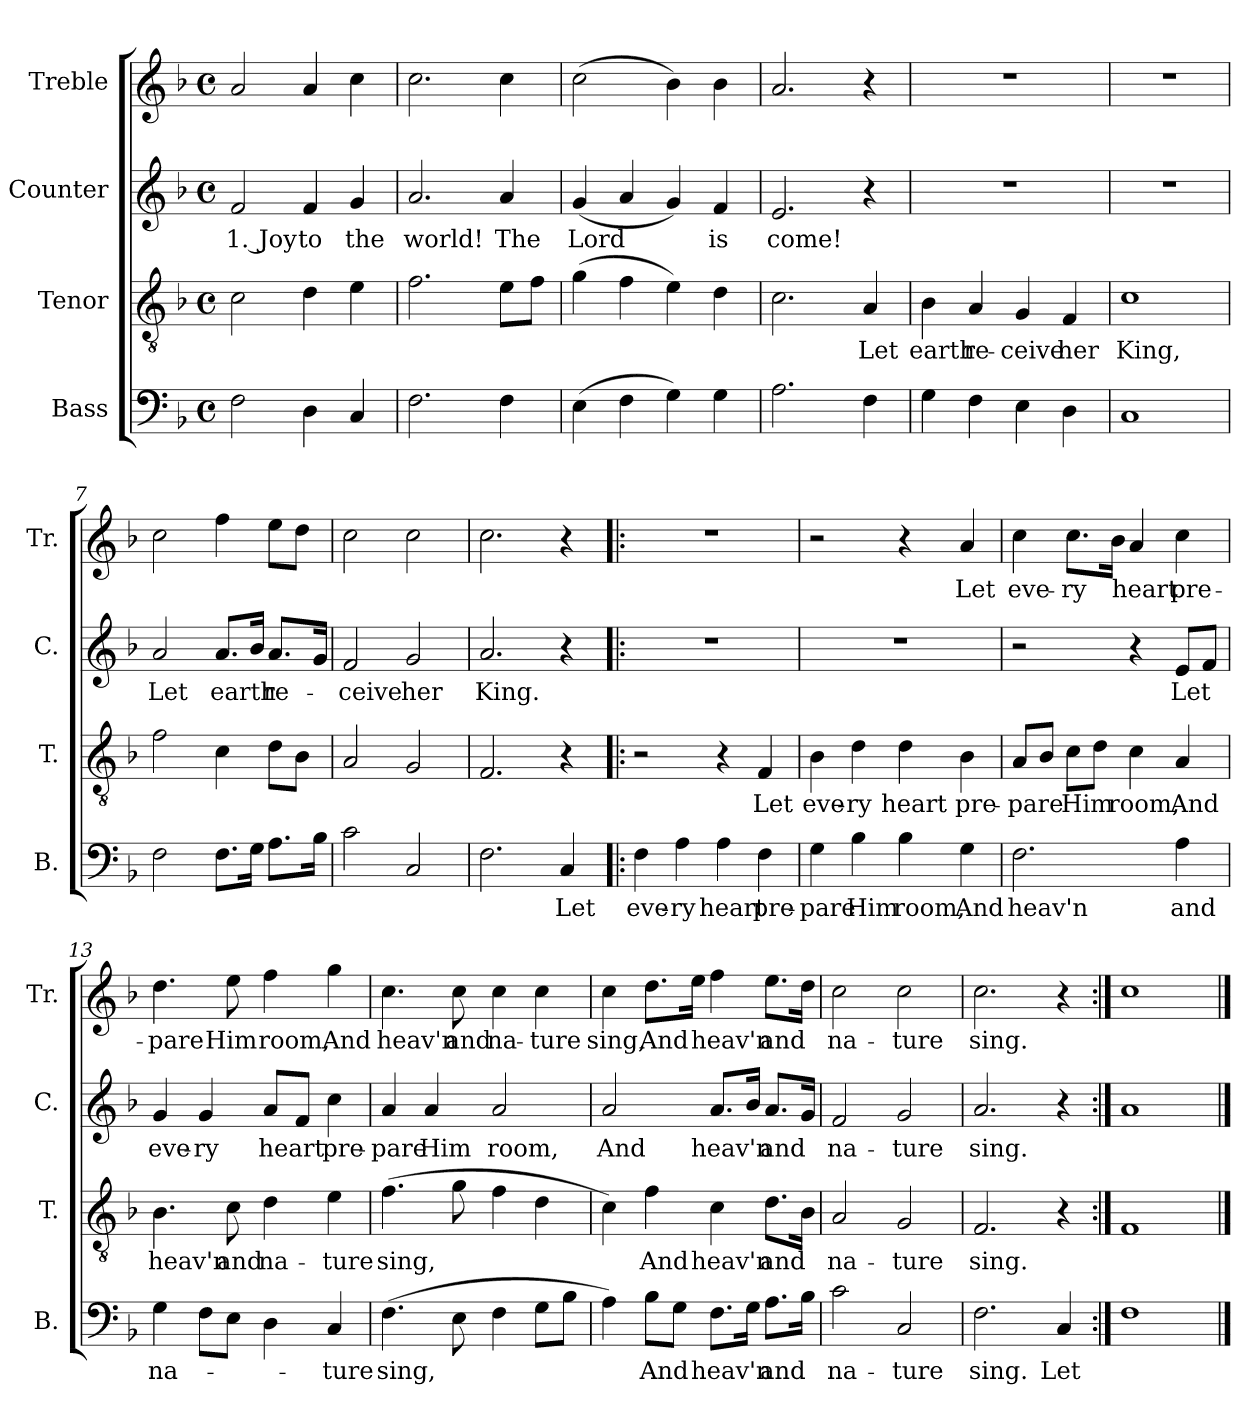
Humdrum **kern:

**kern	**text	**kern	**text	**kern	**text	**kern	**text
*part4	*part4	*part3	*part3	*part2	*part2	*part1	*part1
*staff4	*staff4	*staff3	*staff3	*staff2	*staff2	*staff1	*staff1
*I"Bass	*	*I"Tenor	*	*I"Counter	*	*I"Treble	*
*I'B.	*	*I'T.	*	*I'C.	*	*I'Tr.	*
*clefF4	*	*clefGv2	*	*clefG2	*	*clefG2	*
*k[b-]	*	*k[b-]	*	*k[b-]	*	*k[b-]	*
*M4/4	*	*M4/4	*	*M4/4	*	*M4/4	*
*met(c)	*	*met(c)	*	*met(c)	*	*met(c)	*
=1	=1	=1	=1	=1	=1	=1	=1
2F\	.	2c\	.	2f/	1. Joy	2a/	.
4D\	.	4d\	.	4f/	to	4a/	.
4C/	.	4e\	.	4g/	the	4cc\	.
=2	=2	=2	=2	=2	=2	=2	=2
2.F\	.	2.f\	.	2.a/	world!	2.cc\	.
4F\	.	8e\L	.	4a/	The	4cc\	.
.	.	8f\J	.	.	.	.	.
=3	=3	=3	=3	=3	=3	=3	=3
(4E\	.	(4g\	.	(4g/	Lord	(2cc\	.
4F\	.	4f\	.	4a/	.	.	.
4G\)	.	4e\)	.	4g/)	.	4b-\)	.
4G\	.	4d\	.	4f/	is	4b-\	.
=4	=4	=4	=4	=4	=4	=4	=4
2.A\	.	2.c\	.	2.e/	come!	2.a/	.
4F\	.	4A/	Let	4r	.	4r	.
=5	=5	=5	=5	=5	=5	=5	=5
4G\	.	4B-\	earth	1r	.	1r	.
4F\	.	4A/	re-	.	.	.	.
4E\	.	4G/	-ceive	.	.	.	.
4D\	.	4F/	her	.	.	.	.
=6	=6	=6	=6	=6	=6	=6	=6
1C	.	1c	King,	1r	.	1r	.
=7	=7	=7	=7	=7	=7	=7	=7
2F\	.	2f\	.	2a/	Let	2cc\	.
8.F\L	.	4c\	.	8.a/L	earth	4ff\	.
16G\Jk	.	.	.	16b-/Jk	.	.	.
8.A\L	.	8d\L	.	8.a/L	re-	8ee\L	.
.	.	8B-\J	.	.	.	8dd\J	.
16B-\Jk	.	.	.	16g/Jk	.	.	.
!!LO:LB:g=z
=8	=8	=8	=8	=8	=8	=8	=8
2c\	.	2A/	.	2f/	-ceive	2cc\	.
2C/	.	2G/	.	2g/	her	2cc\	.
=9	=9	=9	=9	=9	=9	=9	=9
2.F\	.	2.F/	.	2.a/	King.	2.cc\	.
4C/	Let	4r	.	4r	.	4r	.
=10!|:	=10!|:	=10!|:	=10!|:	=10!|:	=10!|:	=10!|:	=10!|:
4F\	eve-	2r	.	1r	.	1r	.
4A\	-ry	.	.	.	.	.	.
4A\	heart	4r	.	.	.	.	.
4F\	pre-	4F/	Let	.	.	.	.
=11	=11	=11	=11	=11	=11	=11	=11
4G\	-pare	4B-\	eve-	1r	.	2r	.
4B-\	Him	4d\	-ry	.	.	.	.
4B-\	room,	4d\	heart	.	.	4r	.
4G\	And	4B-\	pre-	.	.	4a/	Let
=12	=12	=12	=12	=12	=12	=12	=12
2.F\	heav'n	8A/L	-pare	2r	.	4cc\	eve-
.	.	8B-/J	.	.	.	.	.
.	.	8c\L	Him	.	.	8.cc\L	-ry
.	.	8d\J	.	.	.	.	.
.	.	.	.	.	.	16b-\Jk	.
.	.	4c\	room,	4r	.	4a/	heart
4A\	and	4A/	And	8e/L	Let	4cc\	pre-
.	.	.	.	8f/J	.	.	.
!!LO:LB:g=z
=13	=13	=13	=13	=13	=13	=13	=13
4G\	na-	4.B-\	heav'n	4g/	eve-	4.dd\	-pare
8F\L	.	.	.	4g/	-ry	.	.
8E\J	.	8c\	and	.	.	8ee\	Him
4D\	.	4d\	na-	8a/L	heart	4ff\	room,
.	.	.	.	8f/J	.	.	.
4C/	-ture	4e\	-ture	4cc\	pre-	4gg\	And
=14	=14	=14	=14	=14	=14	=14	=14
(4.F\	sing,	(4.f\	sing,	4a/	-pare	4.cc\	heav'n
.	.	.	.	4a/	Him	.	.
8E\	.	8g\	.	.	.	8cc\	and
4F\	.	4f\	.	2a/	room,	4cc\	na-
8G\L	.	4d\	.	.	.	4cc\	-ture
8B-\J	.	.	.	.	.	.	.
=15	=15	=15	=15	=15	=15	=15	=15
4A\)	.	4c\)	.	2a/	And	4cc\	sing,
8B-\L	And	4f\	And	.	.	8.dd\L	And
8G\J	.	.	.	.	.	.	.
.	.	.	.	.	.	16ee\Jk	.
8.F\L	heav'n	4c\	heav'n	8.a/L	heav'n	4ff\	heav'n
16G\Jk	.	.	.	16b-/Jk	.	.	.
8.A\L	and	8.d\L	and	8.a/L	and	8.ee\L	and
16B-\Jk	.	16B-\Jk	.	16g/Jk	.	16dd\Jk	.
=16	=16	=16	=16	=16	=16	=16	=16
2c\	na-	2A/	na-	2f/	na-	2cc\	na-
2C/	-ture	2G/	-ture	2g/	-ture	2cc\	-ture
=17	=17	=17	=17	=17	=17	=17	=17
2.F\	sing.	2.F/	sing.	2.a/	sing.	2.cc\	sing.
4C/	Let	4r	.	4r	.	4r	.
=18:|!	=18:|!	=18:|!	=18:|!	=18:|!	=18:|!	=18:|!	=18:|!
1F	.	1F	.	1a	.	1cc	.
==	==	==	==	==	==	==	==
*-	*-	*-	*-	*-	*-	*-	*-
